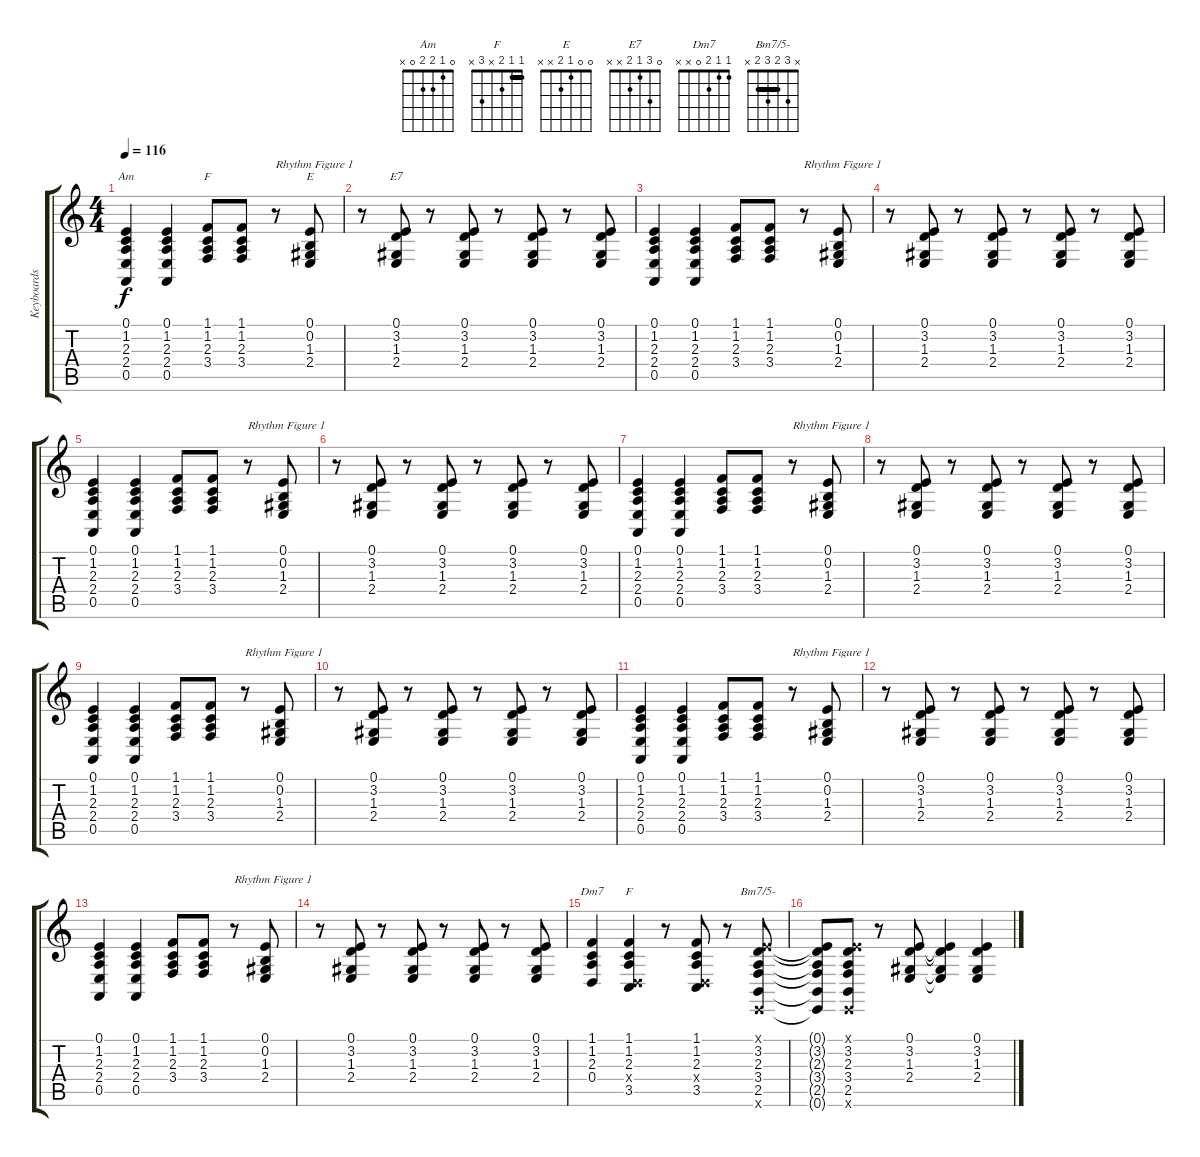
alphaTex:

\track ("Keyboards" "Keyboards") {instrument electricgrandpiano}
\staff {score tabs}
\tuning (E4 B3 G3 D3 A2 E2) {hide}
\chord ("Am" 0 1 2 2 0 x)
\chord ("F" 1 1 2 3 x x) {barre 1}
\chord ("E" 0 0 1 2 x x)
\chord ("E7" 0 3 1 2 x x)
\chord ("Dm7" 1 1 2 0 x x)
\chord ("F" 1 1 2 x 3 x) {barre 1}
\chord ("Bm7/5-" x 3 2 3 2 x) {barre 2}
\ts (4 4)
\tempo 116
\clef g2
\ks c
(0.1 1.2 2.3 2.4 0.5).4{ch "Am" dy f} (0.1 1.2 2.3 2.4 0.5).4 (1.1 1.2 2.3 3.4).8{ch "F"} (1.1 1.2 2.3 3.4).8 r.8{txt "Rhythm Figure 1"} (0.1 0.2 1.3 2.4).8{ch "E"} |
r.8 (0.1 3.2 1.3 2.4).8{ch "E7"} r.8 (0.1 3.2 1.3 2.4).8 r.8 (0.1 3.2 1.3 2.4).8 r.8 (0.1 3.2 1.3 2.4).8 |
(0.1 1.2 2.3 2.4 0.5).4 (0.1 1.2 2.3 2.4 0.5).4 (1.1 1.2 2.3 3.4).8 (1.1 1.2 2.3 3.4).8 r.8{txt "Rhythm Figure 1"} (0.1 0.2 1.3 2.4).8 |
r.8 (0.1 3.2 1.3 2.4).8 r.8 (0.1 3.2 1.3 2.4).8 r.8 (0.1 3.2 1.3 2.4).8 r.8 (0.1 3.2 1.3 2.4).8 |
(0.1 1.2 2.3 2.4 0.5).4 (0.1 1.2 2.3 2.4 0.5).4 (1.1 1.2 2.3 3.4).8 (1.1 1.2 2.3 3.4).8 r.8{txt "Rhythm Figure 1"} (0.1 0.2 1.3 2.4).8 |
r.8 (0.1 3.2 1.3 2.4).8 r.8 (0.1 3.2 1.3 2.4).8 r.8 (0.1 3.2 1.3 2.4).8 r.8 (0.1 3.2 1.3 2.4).8 |
(0.1 1.2 2.3 2.4 0.5).4 (0.1 1.2 2.3 2.4 0.5).4 (1.1 1.2 2.3 3.4).8 (1.1 1.2 2.3 3.4).8 r.8{txt "Rhythm Figure 1"} (0.1 0.2 1.3 2.4).8 |
r.8 (0.1 3.2 1.3 2.4).8 r.8 (0.1 3.2 1.3 2.4).8 r.8 (0.1 3.2 1.3 2.4).8 r.8 (0.1 3.2 1.3 2.4).8 |
(0.1 1.2 2.3 2.4 0.5).4 (0.1 1.2 2.3 2.4 0.5).4 (1.1 1.2 2.3 3.4).8 (1.1 1.2 2.3 3.4).8 r.8{txt "Rhythm Figure 1"} (0.1 0.2 1.3 2.4).8 |
r.8 (0.1 3.2 1.3 2.4).8 r.8 (0.1 3.2 1.3 2.4).8 r.8 (0.1 3.2 1.3 2.4).8 r.8 (0.1 3.2 1.3 2.4).8 |
(0.1 1.2 2.3 2.4 0.5).4 (0.1 1.2 2.3 2.4 0.5).4 (1.1 1.2 2.3 3.4).8 (1.1 1.2 2.3 3.4).8 r.8{txt "Rhythm Figure 1"} (0.1 0.2 1.3 2.4).8 |
r.8 (0.1 3.2 1.3 2.4).8 r.8 (0.1 3.2 1.3 2.4).8 r.8 (0.1 3.2 1.3 2.4).8 r.8 (0.1 3.2 1.3 2.4).8 |
(0.1 1.2 2.3 2.4 0.5).4 (0.1 1.2 2.3 2.4 0.5).4 (1.1 1.2 2.3 3.4).8 (1.1 1.2 2.3 3.4).8 r.8{txt "Rhythm Figure 1"} (0.1 0.2 1.3 2.4).8 |
r.8 (0.1 3.2 1.3 2.4).8 r.8 (0.1 3.2 1.3 2.4).8 r.8 (0.1 3.2 1.3 2.4).8 r.8 (0.1 3.2 1.3 2.4).8 |
(1.1 1.2 2.3 0.4).4{ch "Dm7"} (1.1 1.2 2.3 0.4{x} 3.5).4{ch "F"} r.8 (1.1 1.2 2.3 0.4{x} 3.5).8 r.8 (0.1{x} 3.2 2.3 3.4 2.5 0.6{x}).8{ch "Bm7/5-"} |
(0.1{t} 3.2{t} 2.3{t} 3.4{t} 2.5{t} 0.6{t}).8 (0.1{x} 3.2 2.3 3.4 2.5 0.6{x}).8 r.8 (0.1 3.2 1.3 2.4).8 (0.1{t} 3.2{t} 1.3{t} 2.4{t}).4 (0.1 3.2 1.3 2.4).4
